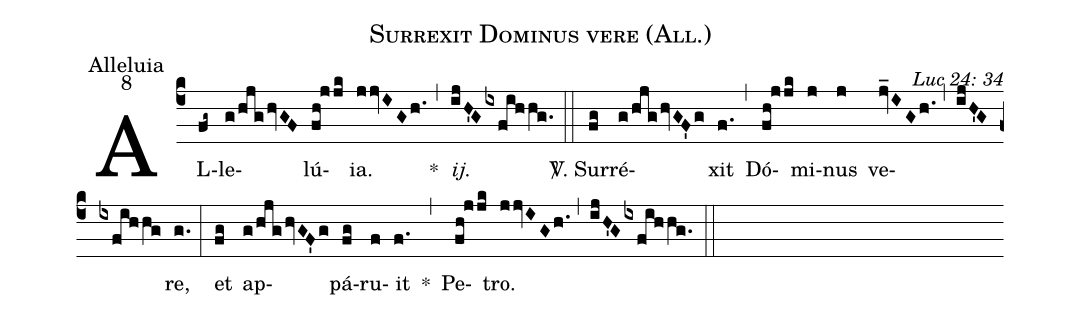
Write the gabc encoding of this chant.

name: Surrexit Dominus vere (All.);
office-part: Alleluia;
mode: 8;
commentary: Luc 24: 34;
%%
(c4) AL(fg~)le(g/hjg/hvGF)lú(fh!jjk)ia.(jjvIGh.) ~~~~~*(,) <i>ij.</i>(ijH'G/ixfihhg.) (::)
<sp>V/</sp>. Sur(fg)ré(g/hjg/hvGF'g)xit(f.) (,) Dó(fh!jjk)mi(j)nus(j) ve(jv_IGh.,ijH'G/ixfihhg)re,(g.) (:)
et(fg) ap(g/hjg/hvGF'g)pá(fg)ru(f)it(f.) *(,) Pe(fh!jjk)tro.(jjvIGh.) (,) (ijH'G/ixfihhg.) (::)
